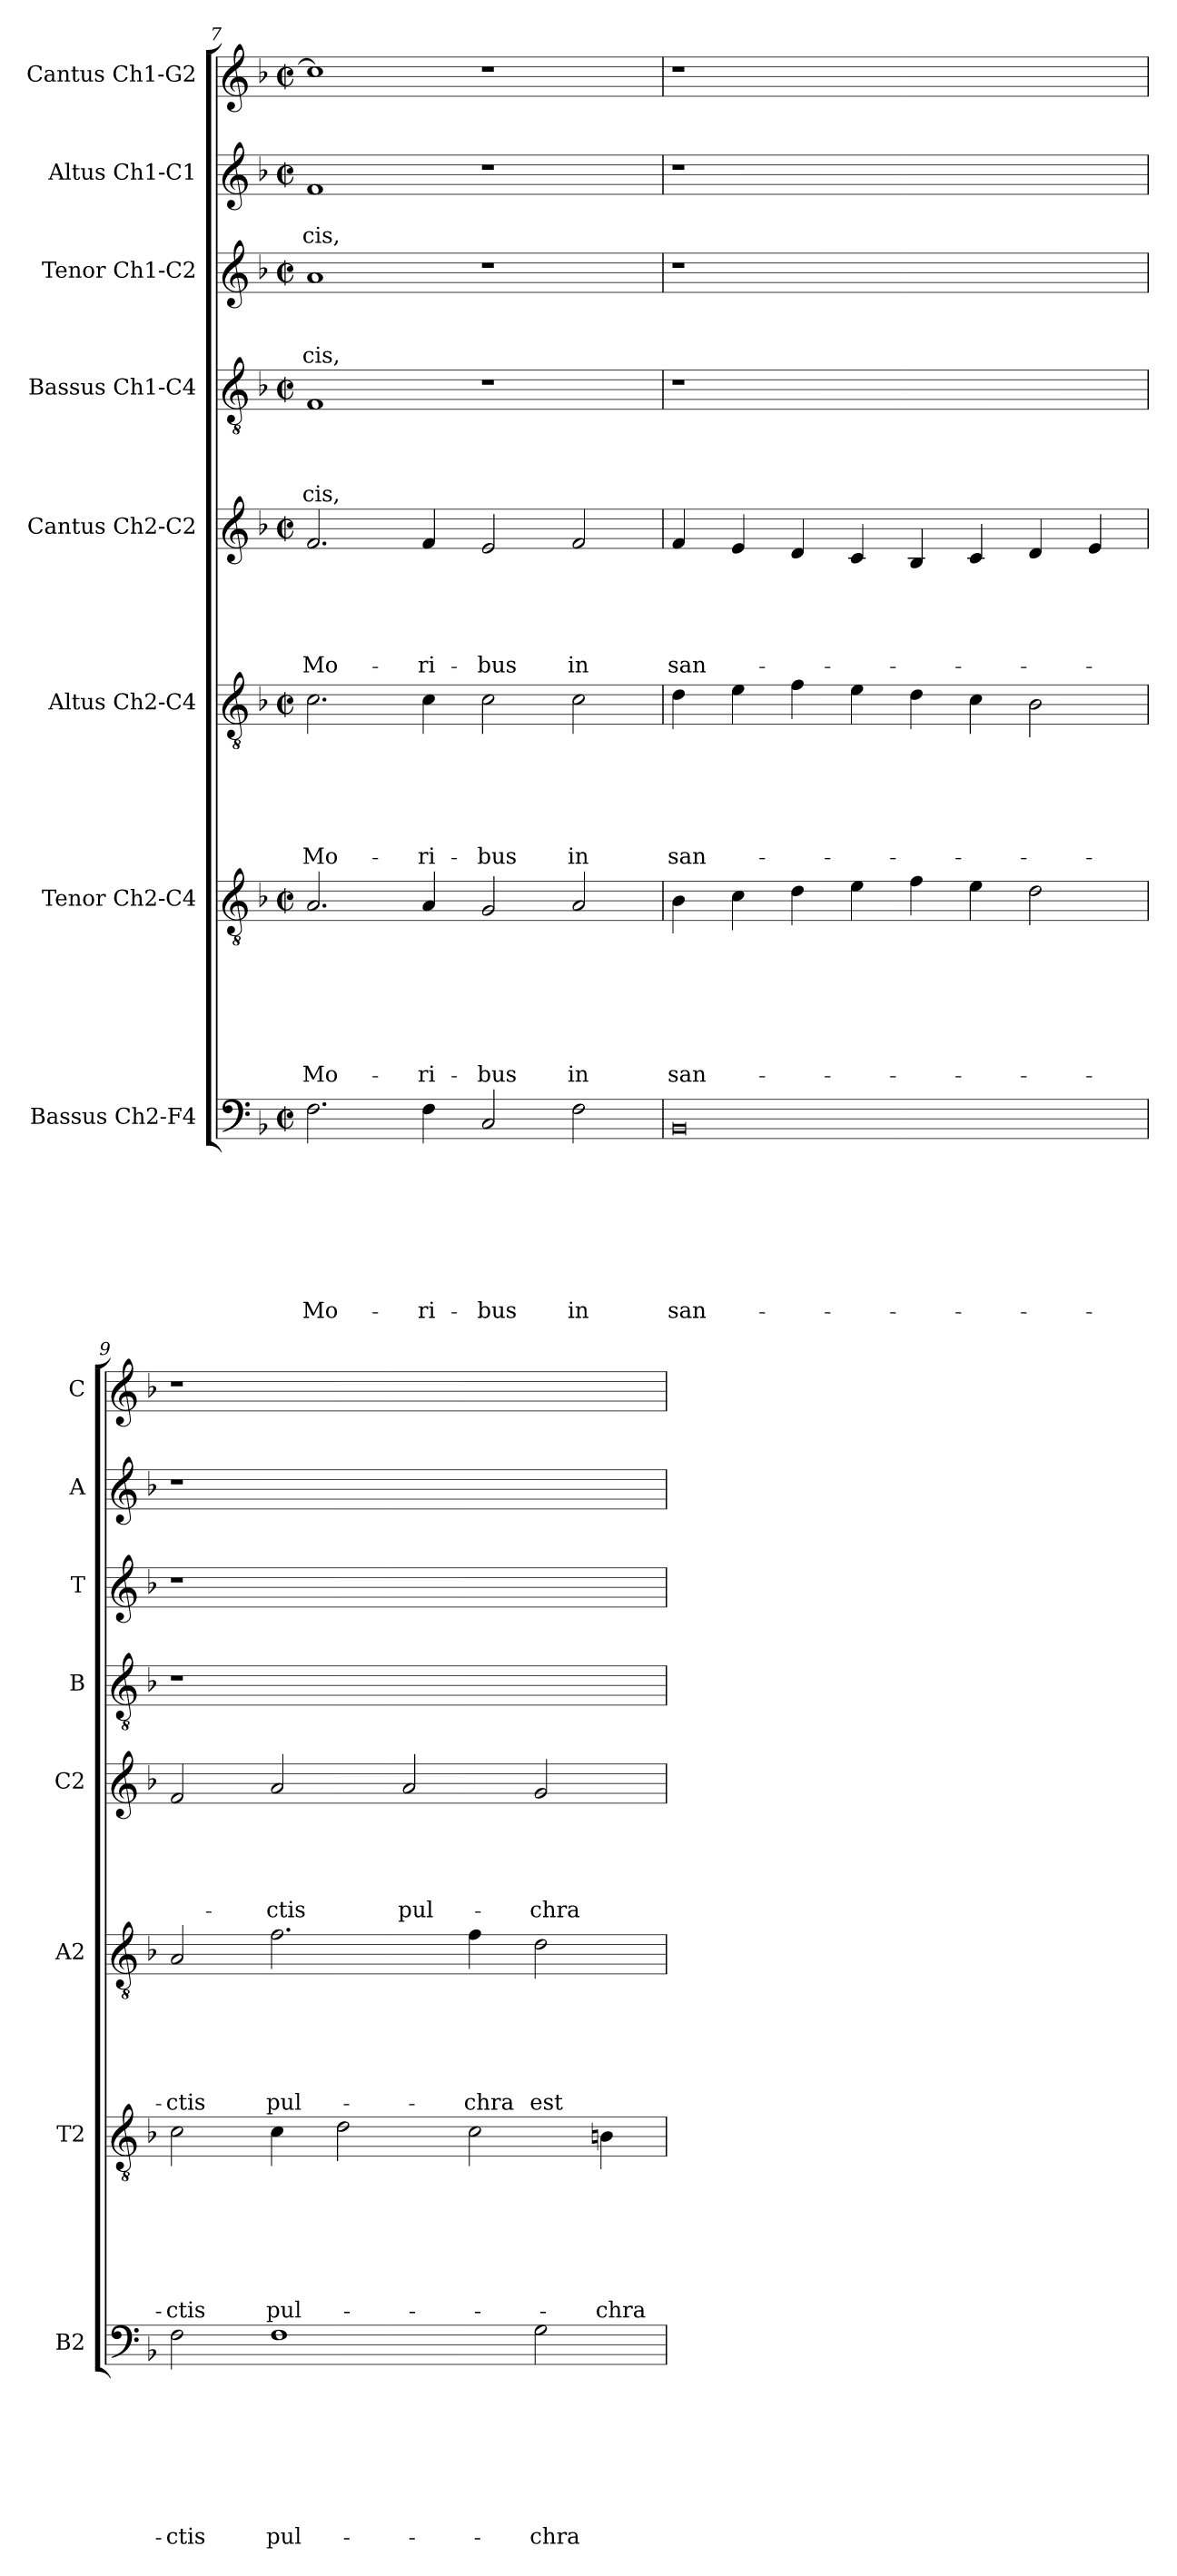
**kern	**text	**text	**text	**text	**text	**text	**text	**text	**kern	**text	**text	**text	**text	**text	**text	**text	**kern	**text	**text	**text	**text	**text	**text	**kern	**text	**text	**text	**text	**text	**kern	**text	**text	**text	**text	**kern	**text	**text	**text	**kern	**text	**text	**kern
*part8	*part8	*part8	*part8	*part8	*part8	*part8	*part8	*part8	*part7	*part7	*part7	*part7	*part7	*part7	*part7	*part7	*part6	*part6	*part6	*part6	*part6	*part6	*part6	*part5	*part5	*part5	*part5	*part5	*part5	*part4	*part4	*part4	*part4	*part4	*part3	*part3	*part3	*part3	*part2	*part2	*part2	*part1
*staff8	*staff8	*staff8	*staff8	*staff8	*staff8	*staff8	*staff8	*staff8	*staff7	*staff7	*staff7	*staff7	*staff7	*staff7	*staff7	*staff7	*staff6	*staff6	*staff6	*staff6	*staff6	*staff6	*staff6	*staff5	*staff5	*staff5	*staff5	*staff5	*staff5	*staff4	*staff4	*staff4	*staff4	*staff4	*staff3	*staff3	*staff3	*staff3	*staff2	*staff2	*staff2	*staff1
*I"Bassus Ch2-F4	*	*	*	*	*	*	*	*	*I"Tenor Ch2-C4	*	*	*	*	*	*	*	*I"Altus Ch2-C4	*	*	*	*	*	*	*I"Cantus Ch2-C2	*	*	*	*	*	*I"Bassus Ch1-C4	*	*	*	*	*I"Tenor Ch1-C2	*	*	*	*I"Altus Ch1-C1	*	*	*I"Cantus Ch1-G2
*I'B2	*	*	*	*	*	*	*	*	*I'T2	*	*	*	*	*	*	*	*I'A2	*	*	*	*	*	*	*I'C2	*	*	*	*	*	*I'B	*	*	*	*	*I'T	*	*	*	*I'A	*	*	*I'C
*clefF4	*	*	*	*	*	*	*	*	*clefGv2	*	*	*	*	*	*	*	*clefGv2	*	*	*	*	*	*	*clefG2	*	*	*	*	*	*clefGv2	*	*	*	*	*clefG2	*	*	*	*clefG2	*	*	*clefG2
*k[b-]	*	*	*	*	*	*	*	*	*k[b-]	*	*	*	*	*	*	*	*k[b-]	*	*	*	*	*	*	*k[b-]	*	*	*	*	*	*k[b-]	*	*	*	*	*k[b-]	*	*	*	*k[b-]	*	*	*k[b-]
*F:	*	*	*	*	*	*	*	*	*F:	*	*	*	*	*	*	*	*F:	*	*	*	*	*	*	*F:	*	*	*	*	*	*F:	*	*	*	*	*F:	*	*	*	*F:	*	*	*F:
*M2/2	*	*	*	*	*	*	*	*	*M2/2	*	*	*	*	*	*	*	*M2/2	*	*	*	*	*	*	*M2/2	*	*	*	*	*	*M2/2	*	*	*	*	*M2/2	*	*	*	*M2/2	*	*	*M2/2
*met(c|)	*	*	*	*	*	*	*	*	*met(c|)	*	*	*	*	*	*	*	*met(c|)	*	*	*	*	*	*	*met(c|)	*	*	*	*	*	*met(c|)	*	*	*	*	*met(c|)	*	*	*	*met(c|)	*	*	*met(c|)
=7	=7	=7	=7	=7	=7	=7	=7	=7	=7	=7	=7	=7	=7	=7	=7	=7	=7	=7	=7	=7	=7	=7	=7	=7	=7	=7	=7	=7	=7	=7	=7	=7	=7	=7	=7	=7	=7	=7	=7	=7	=7	=7
!	!	!	!	!	!	!	!	!LO:LY:b	!	!	!	!	!	!	!	!LO:LY:b	!	!	!	!	!	!	!LO:LY:b	!	!	!	!	!	!LO:LY:b	!	!	!	!	!LO:LY:b	!	!	!	!LO:LY:b	!	!	!LO:LY:b	!
2.F\	.	.	.	.	.	.	.	Mo-	2.A/	.	.	.	.	.	.	Mo-	2.c\	.	.	.	.	.	Mo-	2.f/	.	.	.	.	Mo-	1F	.	.	.	-cis,	1a	.	.	-cis,	1f	.	-cis,	1cc]
!	!	!	!	!	!	!	!	!LO:LY:b	!	!	!	!	!	!	!	!LO:LY:b	!	!	!	!	!	!	!LO:LY:b	!	!	!	!	!	!LO:LY:b	!	!	!	!	!	!	!	!	!	!	!	!	!
4F\	.	.	.	.	.	.	.	-ri-	4A/	.	.	.	.	.	.	-ri-	4c\	.	.	.	.	.	-ri-	4f/	.	.	.	.	-ri-	.	.	.	.	.	.	.	.	.	.	.	.	.
!	!	!	!	!	!	!	!	!LO:LY:b	!	!	!	!	!	!	!	!LO:LY:b	!	!	!	!	!	!	!LO:LY:b	!	!	!	!	!	!LO:LY:b	!	!	!	!	!	!	!	!	!	!	!	!	!
2C/	.	.	.	.	.	.	.	-bus	2G/	.	.	.	.	.	.	-bus	2c\	.	.	.	.	.	-bus	2e/	.	.	.	.	-bus	1r	.	.	.	.	1r	.	.	.	1r	.	.	1r
!	!	!	!	!	!	!	!	!LO:LY:b	!	!	!	!	!	!	!	!LO:LY:b	!	!	!	!	!	!	!LO:LY:b	!	!	!	!	!	!LO:LY:b	!	!	!	!	!	!	!	!	!	!	!	!	!
2F\	.	.	.	.	.	.	.	in	2A/	.	.	.	.	.	.	in	2c\	.	.	.	.	.	in	2f/	.	.	.	.	in	.	.	.	.	.	.	.	.	.	.	.	.	.
=8	=8	=8	=8	=8	=8	=8	=8	=8	=8	=8	=8	=8	=8	=8	=8	=8	=8	=8	=8	=8	=8	=8	=8	=8	=8	=8	=8	=8	=8	=8	=8	=8	=8	=8	=8	=8	=8	=8	=8	=8	=8	=8
!	!	!	!	!	!	!	!	!LO:LY:b	!	!	!	!	!	!	!	!LO:LY:b	!	!	!	!	!	!	!LO:LY:b	!	!	!	!	!	!LO:LY:b	!	!	!	!	!	!	!	!	!	!	!	!	!
0BB-	.	.	.	.	.	.	.	san-	4B-\	.	.	.	.	.	.	san-	4d\	.	.	.	.	.	san-	4f/	.	.	.	.	san-	1r	.	.	.	.	1r	.	.	.	1r	.	.	1r
.	.	.	.	.	.	.	.	.	4c\	.	.	.	.	.	.	.	4e\	.	.	.	.	.	.	4e/	.	.	.	.	.	.	.	.	.	.	.	.	.	.	.	.	.	.
.	.	.	.	.	.	.	.	.	4d\	.	.	.	.	.	.	.	4f\	.	.	.	.	.	.	4d/	.	.	.	.	.	.	.	.	.	.	.	.	.	.	.	.	.	.
.	.	.	.	.	.	.	.	.	4e\	.	.	.	.	.	.	.	4e\	.	.	.	.	.	.	4c/	.	.	.	.	.	.	.	.	.	.	.	.	.	.	.	.	.	.
.	.	.	.	.	.	.	.	.	4f\	.	.	.	.	.	.	.	4d\	.	.	.	.	.	.	4B-/	.	.	.	.	.	1ryy	.	.	.	.	1ryy	.	.	.	1ryy	.	.	1ryy
.	.	.	.	.	.	.	.	.	4e\	.	.	.	.	.	.	.	4c\	.	.	.	.	.	.	4c/	.	.	.	.	.	.	.	.	.	.	.	.	.	.	.	.	.	.
.	.	.	.	.	.	.	.	.	2d\	.	.	.	.	.	.	.	2B-\	.	.	.	.	.	.	4d/	.	.	.	.	.	.	.	.	.	.	.	.	.	.	.	.	.	.
.	.	.	.	.	.	.	.	.	.	.	.	.	.	.	.	.	.	.	.	.	.	.	.	4e/	.	.	.	.	.	.	.	.	.	.	.	.	.	.	.	.	.	.
=9	=9	=9	=9	=9	=9	=9	=9	=9	=9	=9	=9	=9	=9	=9	=9	=9	=9	=9	=9	=9	=9	=9	=9	=9	=9	=9	=9	=9	=9	=9	=9	=9	=9	=9	=9	=9	=9	=9	=9	=9	=9	=9
!	!	!	!	!	!	!	!	!LO:LY:b	!	!	!	!	!	!	!	!LO:LY:b	!	!	!	!	!	!	!LO:LY:b	!	!	!	!	!	!	!	!	!	!	!	!	!	!	!	!	!	!	!
2F\	.	.	.	.	.	.	.	-ctis	2c\	.	.	.	.	.	.	-ctis	2A/	.	.	.	.	.	-ctis	2f/	.	.	.	.	.	1r	.	.	.	.	1r	.	.	.	1r	.	.	1r
!	!	!	!	!	!	!	!	!LO:LY:b	!	!	!	!	!	!	!	!LO:LY:b	!	!	!	!	!	!	!LO:LY:b	!	!	!	!	!	!LO:LY:b	!	!	!	!	!	!	!	!	!	!	!	!	!
1F	.	.	.	.	.	.	.	pul-	4c\	.	.	.	.	.	.	pul-	2.f\	.	.	.	.	.	pul-	2a/	.	.	.	.	-ctis	.	.	.	.	.	.	.	.	.	.	.	.	.
.	.	.	.	.	.	.	.	.	2d\	.	.	.	.	.	.	.	.	.	.	.	.	.	.	.	.	.	.	.	.	.	.	.	.	.	.	.	.	.	.	.	.	.
!	!	!	!	!	!	!	!	!	!	!	!	!	!	!	!	!	!	!	!	!	!	!	!	!	!	!	!	!	!LO:LY:b	!	!	!	!	!	!	!	!	!	!	!	!	!
.	.	.	.	.	.	.	.	.	.	.	.	.	.	.	.	.	.	.	.	.	.	.	.	2a/	.	.	.	.	pul-	1ryy	.	.	.	.	1ryy	.	.	.	1ryy	.	.	1ryy
!	!	!	!	!	!	!	!	!	!	!	!	!	!	!	!	!	!	!	!	!	!	!	!LO:LY:b	!	!	!	!	!	!	!	!	!	!	!	!	!	!	!	!	!	!	!
.	.	.	.	.	.	.	.	.	2c\	.	.	.	.	.	.	.	4f\	.	.	.	.	.	-chra	.	.	.	.	.	.	.	.	.	.	.	.	.	.	.	.	.	.	.
!	!	!	!	!	!	!	!	!LO:LY:b	!	!	!	!	!	!	!	!	!	!	!	!	!	!	!LO:LY:b	!	!	!	!	!	!LO:LY:b	!	!	!	!	!	!	!	!	!	!	!	!	!
2G\	.	.	.	.	.	.	.	-chra	.	.	.	.	.	.	.	.	2d\	.	.	.	.	.	est	2g/	.	.	.	.	-chra	.	.	.	.	.	.	.	.	.	.	.	.	.
!	!	!	!	!	!	!	!	!	!	!	!	!	!	!	!	!LO:LY:b	!	!	!	!	!	!	!	!	!	!	!	!	!	!	!	!	!	!	!	!	!	!	!	!	!	!
.	.	.	.	.	.	.	.	.	4Bn\	.	.	.	.	.	.	-chra	.	.	.	.	.	.	.	.	.	.	.	.	.	.	.	.	.	.	.	.	.	.	.	.	.	.
=	=	=	=	=	=	=	=	=	=	=	=	=	=	=	=	=	=	=	=	=	=	=	=	=	=	=	=	=	=	=	=	=	=	=	=	=	=	=	=	=	=	=
*-	*-	*-	*-	*-	*-	*-	*-	*-	*-	*-	*-	*-	*-	*-	*-	*-	*-	*-	*-	*-	*-	*-	*-	*-	*-	*-	*-	*-	*-	*-	*-	*-	*-	*-	*-	*-	*-	*-	*-	*-	*-	*-
